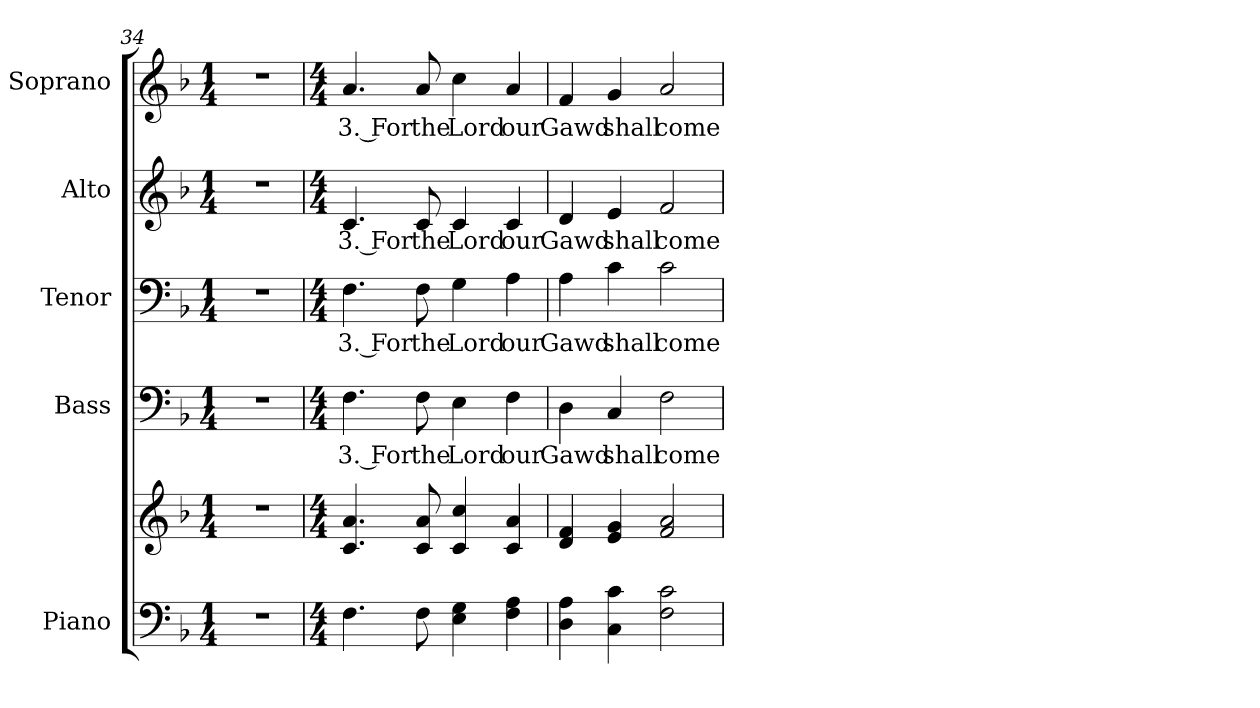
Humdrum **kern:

**kern	**kern	**kern	**text	**kern	**text	**kern	**text	**kern	**text
*part5	*part5	*part4	*part4	*part3	*part3	*part2	*part2	*part1	*part1
*staff6	*staff5	*staff4	*staff4	*staff3	*staff3	*staff2	*staff2	*staff1	*staff1
*I"Piano	*	*I"Bass	*	*I"Tenor	*	*I"Alto	*	*I"Soprano	*
*I'Pno.	*	*I'B.	*	*I'T.	*	*I'A.	*	*I'S.	*
*clefF4	*clefG2	*clefF4	*	*clefF4	*	*clefG2	*	*clefG2	*
*k[b-]	*k[b-]	*k[b-]	*	*k[b-]	*	*k[b-]	*	*k[b-]	*
*F:	*F:	*F:	*	*F:	*	*F:	*	*F:	*
*M1/4	*M1/4	*M1/4	*	*M1/4	*	*M1/4	*	*M1/4	*
=34	=34	=34	=34	=34	=34	=34	=34	=34	=34
!LO:N:vis=1	!LO:N:vis=1	!LO:N:vis=1	!	!LO:N:vis=1	!	!LO:N:vis=1	!	!LO:N:vis=1	!
4r	4r	4r	.	4r	.	4r	.	4r	.
!!LO:PB:g=z
=35	=35	=35	=35	=35	=35	=35	=35	=35	=35
*M4/4	*M4/4	*M4/4	*	*M4/4	*	*M4/4	*	*M4/4	*
!	!	!	!LO:LY:b:color=#000000	!	!	!	!	!	!
!	!	!	!	!	!LO:LY:b:color=#000000	!	!	!	!
!	!	!	!	!	!	!	!LO:LY:b:color=#000000	!	!
!	!	!	!	!	!	!	!	!	!LO:LY:b:color=#000000
4.Fi\	4.ci/ 4.ai	4.Fi\	3. For	4.Fi\	3. For	4.ci/	3. For	4.ai/	3. For
!	!	!	!LO:LY:b:color=#000000	!	!	!	!	!	!
!	!	!	!	!	!LO:LY:b:color=#000000	!	!	!	!
!	!	!	!	!	!	!	!LO:LY:b:color=#000000	!	!
!	!	!	!	!	!	!	!	!	!LO:LY:b:color=#000000
8Fi\	8ci/ 8ai	8Fi\	the	8Fi\	the	8ci/	the	8ai/	the
!	!	!	!LO:LY:b:color=#000000	!	!	!	!	!	!
!	!	!	!	!	!LO:LY:b:color=#000000	!	!	!	!
!	!	!	!	!	!	!	!LO:LY:b:color=#000000	!	!
!	!	!	!	!	!	!	!	!	!LO:LY:b:color=#000000
4Ei\ 4Gi	4ci/ 4cci	4Ei\	Lord	4Gi\	Lord	4ci/	Lord	4cci\	Lord
!	!	!	!LO:LY:b:color=#000000	!	!	!	!	!	!
!	!	!	!	!	!LO:LY:b:color=#000000	!	!	!	!
!	!	!	!	!	!	!	!LO:LY:b:color=#000000	!	!
!	!	!	!	!	!	!	!	!	!LO:LY:b:color=#000000
4Fi\ 4Ai	4ci/ 4ai	4Fi\	our	4Ai\	our	4ci/	our	4ai/	our
=36	=36	=36	=36	=36	=36	=36	=36	=36	=36
!	!	!	!LO:LY:b:color=#000000	!	!	!	!	!	!
!	!	!	!	!	!LO:LY:b:color=#000000	!	!	!	!
!	!	!	!	!	!	!	!LO:LY:b:color=#000000	!	!
!	!	!	!	!	!	!	!	!	!LO:LY:b:color=#000000
4Di\ 4Ai	4di/ 4fi	4Di\	Gawd	4Ai\	Gawd	4di/	Gawd	4fi/	Gawd
!	!	!	!LO:LY:b:color=#000000	!	!	!	!	!	!
!	!	!	!	!	!LO:LY:b:color=#000000	!	!	!	!
!	!	!	!	!	!	!	!LO:LY:b:color=#000000	!	!
!	!	!	!	!	!	!	!	!	!LO:LY:b:color=#000000
4Ci\ 4ci	4ei/ 4gi	4Ci/	shall	4ci\	shall	4ei/	shall	4gi/	shall
!	!	!	!LO:LY:b:color=#000000	!	!	!	!	!	!
!	!	!	!	!	!LO:LY:b:color=#000000	!	!	!	!
!	!	!	!	!	!	!	!LO:LY:b:color=#000000	!	!
!	!	!	!	!	!	!	!	!	!LO:LY:b:color=#000000
2Fi\ 2ci	2fi/ 2ai	2Fi\	come	2ci\	come	2fi/	come	2ai/	come
=	=	=	=	=	=	=	=	=	=
*-	*-	*-	*-	*-	*-	*-	*-	*-	*-
